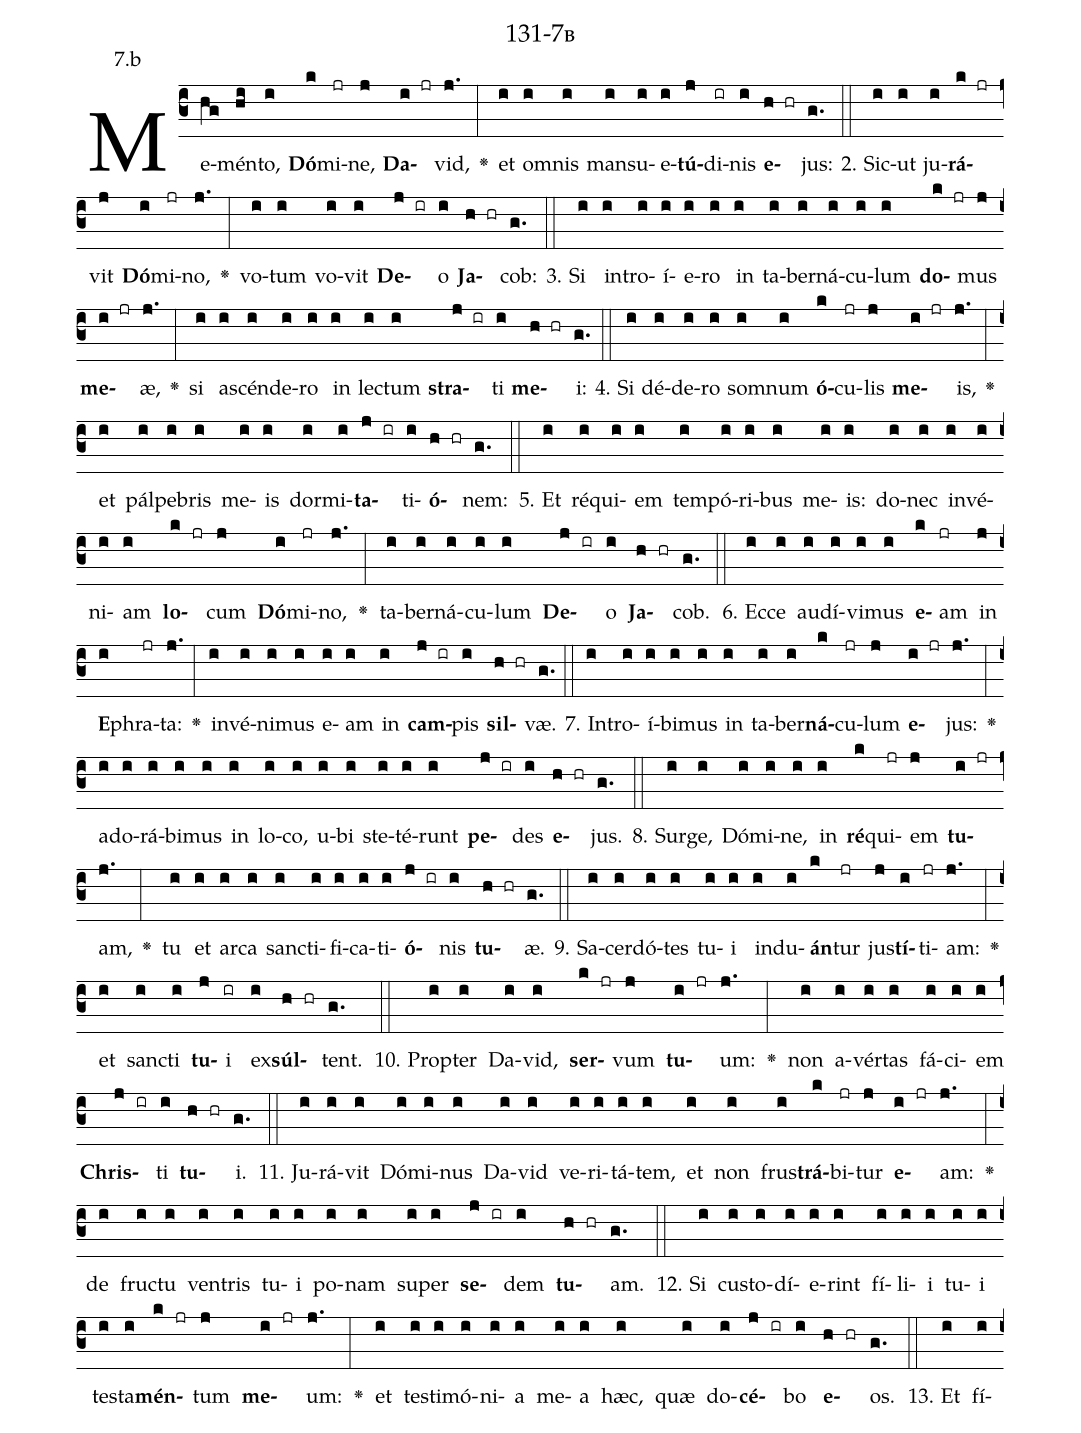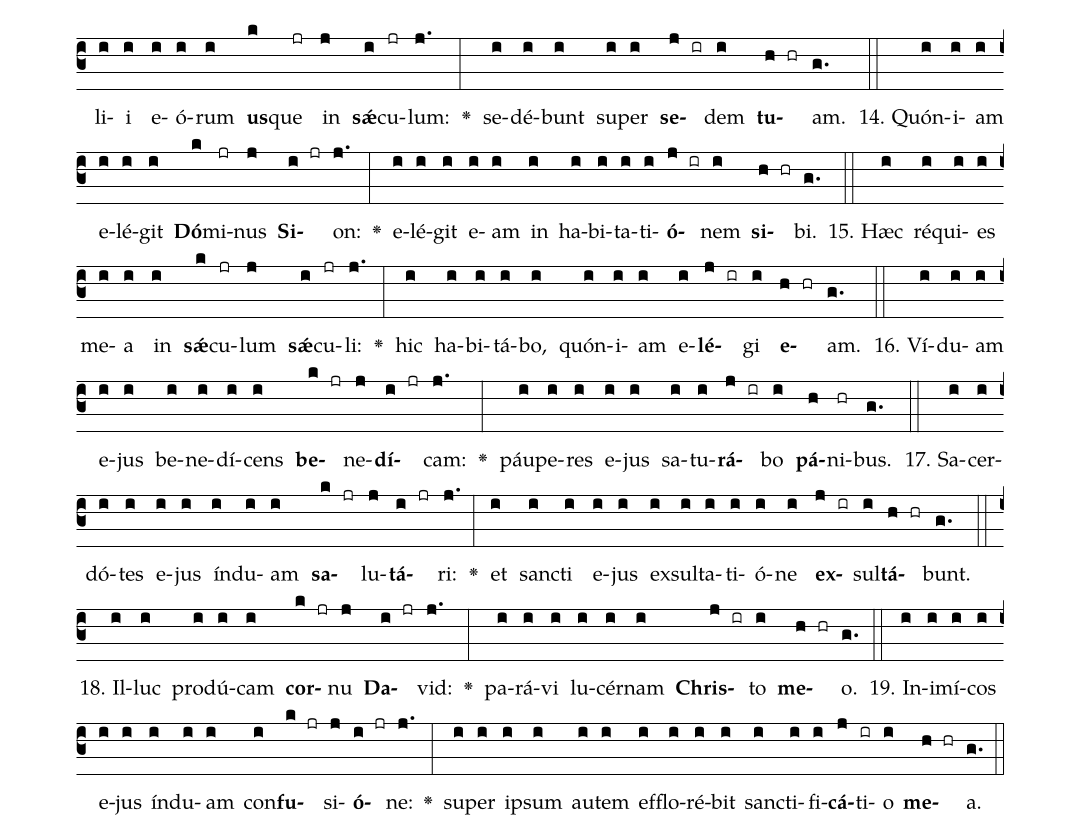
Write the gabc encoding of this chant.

name: 131-7b;
annotation: 7.b;
%%
(c3)Me(hg)mén(hi)to,(i) <b>Dó</b>(k)mi(jr)ne,(j) <b>Da</b>(i jr)vid,(j.) <v>\greheightstar</v>(:) et(i) om(i)nis(i) man(i)su(i)e(i)<b>tú</b>(j)di(ir)nis(i) <b>e</b>(h hr)jus:(g.) (::)
2. Sic(i)ut(i) ju(i)<b>rá</b>(k jr)vit(j) <b>Dó</b>(i)mi(jr)no,(j.) <v>\greheightstar</v>(:) vo(i)tum(i) vo(i)vit(i) <b>De</b>(j ir)o(i) <b>Ja</b>(h hr)cob:(g.) (::)
3. Si(i) in(i)tro(i)í(i)e(i)ro(i) in(i) ta(i)ber(i)ná(i)cu(i)lum(i) <b>do</b>(k jr)mus(j) <b>me</b>(i jr)æ,(j.) <v>\greheightstar</v>(:) si(i) a(i)scén(i)de(i)ro(i) in(i) lec(i)tum(i) <b>stra</b>(j ir)ti(i) <b>me</b>(h hr)i:(g.) (::)
4. Si(i) dé(i)de(i)ro(i) som(i)num(i) <b>ó</b>(k)cu(jr)lis(j) <b>me</b>(i jr)is,(j.) <v>\greheightstar</v>(:) et(i) pál(i)pe(i)bris(i) me(i)is(i) dor(i)mi(i)<b>ta</b>(j ir)ti(i)<b>ó</b>(h hr)nem:(g.) (::)
5. Et(i) ré(i)qui(i)em(i) tem(i)pó(i)ri(i)bus(i) me(i)is:(i) do(i)nec(i) in(i)vé(i)ni(i)am(i) <b>lo</b>(k jr)cum(j) <b>Dó</b>(i)mi(jr)no,(j.) <v>\greheightstar</v>(:) ta(i)ber(i)ná(i)cu(i)lum(i) <b>De</b>(j ir)o(i) <b>Ja</b>(h hr)cob.(g.) (::)
6. Ec(i)ce(i) au(i)dí(i)vi(i)mus(i) <b>e</b>(k)am(jr) in(j) <b>E</b>(i)phra(jr)ta:(j.) <v>\greheightstar</v>(:) in(i)vé(i)ni(i)mus(i) e(i)am(i) in(i) <b>cam</b>(j ir)pis(i) <b>sil</b>(h hr)væ.(g.) (::)
7. In(i)tro(i)í(i)bi(i)mus(i) in(i) ta(i)ber(i)<b>ná</b>(k)cu(jr)lum(j) <b>e</b>(i jr)jus:(j.) <v>\greheightstar</v>(:) ad(i)o(i)rá(i)bi(i)mus(i) in(i) lo(i)co,(i) u(i)bi(i) ste(i)té(i)runt(i) <b>pe</b>(j ir)des(i) <b>e</b>(h hr)jus.(g.) (::)
8. Sur(i)ge,(i) Dó(i)mi(i)ne,(i) in(i) <b>ré</b>(k)qui(jr)em(j) <b>tu</b>(i jr)am,(j.) <v>\greheightstar</v>(:) tu(i) et(i) ar(i)ca(i) sanc(i)ti(i)fi(i)ca(i)ti(i)<b>ó</b>(j ir)nis(i) <b>tu</b>(h hr)æ.(g.) (::)
9. Sa(i)cer(i)dó(i)tes(i) tu(i)i(i) ind(i)u(i)<b>án</b>(k)tur(jr) jus(j)<b>tí</b>(i)ti(jr)am:(j.) <v>\greheightstar</v>(:) et(i) sanc(i)ti(i) <b>tu</b>(j)i(ir) ex(i)<b>súl</b>(h hr)tent.(g.) (::)
10. Prop(i)ter(i) Da(i)vid,(i) <b>ser</b>(k jr)vum(j) <b>tu</b>(i jr)um:(j.) <v>\greheightstar</v>(:) non(i) a(i)vér(i)tas(i) fá(i)ci(i)em(i) <b>Chris</b>(j ir)ti(i) <b>tu</b>(h hr)i.(g.) (::)
11. Ju(i)rá(i)vit(i) Dó(i)mi(i)nus(i) Da(i)vid(i) ve(i)ri(i)tá(i)tem,(i) et(i) non(i) frus(i)<b>trá</b>(k)bi(jr)tur(j) <b>e</b>(i jr)am:(j.) <v>\greheightstar</v>(:) de(i) fruc(i)tu(i) ven(i)tris(i) tu(i)i(i) po(i)nam(i) su(i)per(i) <b>se</b>(j ir)dem(i) <b>tu</b>(h hr)am.(g.) (::)
12. Si(i) cus(i)to(i)dí(i)e(i)rint(i) fí(i)li(i)i(i) tu(i)i(i) tes(i)ta(i)<b>mén</b>(k jr)tum(j) <b>me</b>(i jr)um:(j.) <v>\greheightstar</v>(:) et(i) tes(i)ti(i)mó(i)ni(i)a(i) me(i)a(i) hæc,(i) quæ(i) do(i)<b>cé</b>(j ir)bo(i) <b>e</b>(h hr)os.(g.) (::)
13. Et(i) fí(i)li(i)i(i) e(i)ó(i)rum(i) <b>us</b>(k)que(jr) in(j) <b>sǽ</b>(i)cu(jr)lum:(j.) <v>\greheightstar</v>(:) se(i)dé(i)bunt(i) su(i)per(i) <b>se</b>(j ir)dem(i) <b>tu</b>(h hr)am.(g.) (::)
14. Quón(i)i(i)am(i) e(i)lé(i)git(i) <b>Dó</b>(k)mi(jr)nus(j) <b>Si</b>(i jr)on:(j.) <v>\greheightstar</v>(:) e(i)lé(i)git(i) e(i)am(i) in(i) ha(i)bi(i)ta(i)ti(i)<b>ó</b>(j ir)nem(i) <b>si</b>(h hr)bi.(g.) (::)
15. Hæc(i) ré(i)qui(i)es(i) me(i)a(i) in(i) <b>sǽ</b>(k)cu(jr)lum(j) <b>sǽ</b>(i)cu(jr)li:(j.) <v>\greheightstar</v>(:) hic(i) ha(i)bi(i)tá(i)bo,(i) quón(i)i(i)am(i) e(i)<b>lé</b>(j ir)gi(i) <b>e</b>(h hr)am.(g.) (::)
16. Ví(i)du(i)am(i) e(i)jus(i) be(i)ne(i)dí(i)cens(i) <b>be</b>(k jr)ne(j)<b>dí</b>(i jr)cam:(j.) <v>\greheightstar</v>(:) páu(i)pe(i)res(i) e(i)jus(i) sa(i)tu(i)<b>rá</b>(j ir)bo(i) <b>pá</b>(h)ni(hr)bus.(g.) (::)
17. Sa(i)cer(i)dó(i)tes(i) e(i)jus(i) índ(i)u(i)am(i) <b>sa</b>(k jr)lu(j)<b>tá</b>(i jr)ri:(j.) <v>\greheightstar</v>(:) et(i) sanc(i)ti(i) e(i)jus(i) ex(i)sul(i)ta(i)ti(i)ó(i)ne(i) <b>ex</b>(j ir)sul(i)<b>tá</b>(h hr)bunt.(g.) (::)
18. Il(i)luc(i) pro(i)dú(i)cam(i) <b>cor</b>(k jr)nu(j) <b>Da</b>(i jr)vid:(j.) <v>\greheightstar</v>(:) pa(i)rá(i)vi(i) lu(i)cér(i)nam(i) <b>Chris</b>(j ir)to(i) <b>me</b>(h hr)o.(g.) (::)
19. In(i)i(i)mí(i)cos(i) e(i)jus(i) índ(i)u(i)am(i) con(i)<b>fu</b>(k jr)si(j)<b>ó</b>(i jr)ne:(j.) <v>\greheightstar</v>(:) su(i)per(i) ip(i)sum(i) au(i)tem(i) ef(i)flo(i)ré(i)bit(i) sanc(i)ti(i)fi(i)<b>cá</b>(j)ti(ir)o(i) <b>me</b>(h hr)a.(g.) (::)
